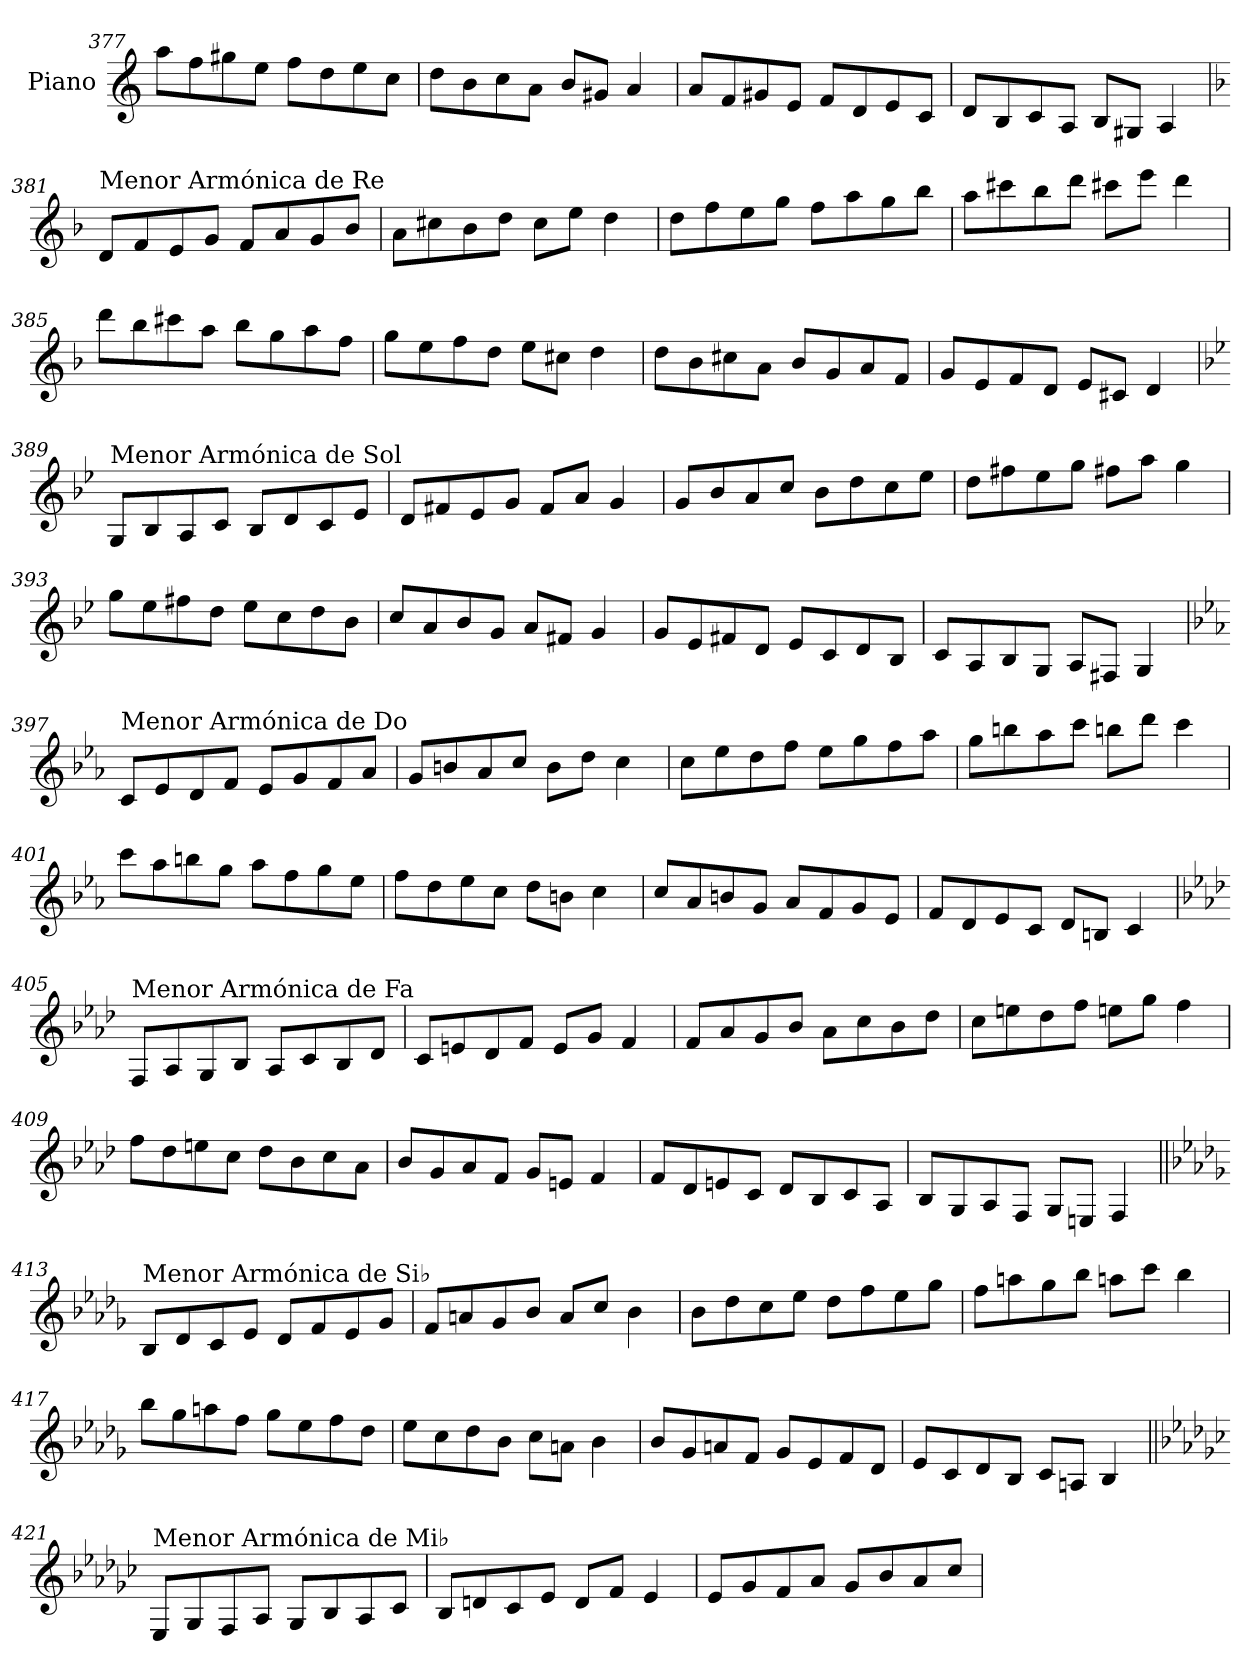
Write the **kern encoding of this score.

**kern
*part1
*staff1
*I"Piano
*I'Pno.
!!LO:LB:g=z
*clefG2
*k[]
=377
8aa\L
8ff\
8gg#X\
8ee\J
8ff\L
8dd\
8ee\
8cc\J
=378
8dd\L
8b\
8cc\
8a\J
8b/L
8g#X/J
4a/
=379
8a/L
8f/
8g#X/
8e/J
8f/L
8d/
8e/
8c/J
=380
8d/L
8B/
8c/
8A/J
8B/L
8G#X/J
4A/
!!LO:LB:g=z
=381
*k[b-]
!LO:TX:a:t=Menor Armónica de Re
8d/L
8f/
8e/
8g/J
8f/L
8a/
8g/
8b-/J
=382
8a\L
8cc#X\
8b-\
8dd\J
8cc#\L
8ee\J
4dd\
=383
8dd\L
8ff\
8ee\
8gg\J
8ff\L
8aa\
8gg\
8bb-\J
=384
8aa\L
8ccc#X\
8bb-\
8ddd\J
8ccc#X\L
8eee\J
4ddd\
!!LO:LB:g=z
=385
8ddd\L
8bb-\
8ccc#X\
8aa\J
8bb-\L
8gg\
8aa\
8ff\J
=386
8gg\L
8ee\
8ff\
8dd\J
8ee\L
8cc#X\J
4dd\
=387
8dd\L
8b-\
8cc#X\
8a\J
8b-/L
8g/
8a/
8f/J
=388
8g/L
8e/
8f/
8d/J
8e/L
8c#X/J
4d/
!!LO:LB:g=z
=389
*k[b-e-]
!LO:TX:a:t=Menor Armónica de Sol
8G/L
8B-/
8A/
8c/J
8B-/L
8d/
8c/
8e-/J
=390
8d/L
8f#X/
8e-/
8g/J
8f#/L
8a/J
4g/
=391
8g/L
8b-/
8a/
8cc/J
8b-\L
8dd\
8cc\
8ee-\J
=392
8dd\L
8ff#X\
8ee-\
8gg\J
8ff#X\L
8aa\J
4gg\
!!LO:LB:g=z
=393
8gg\L
8ee-\
8ff#X\
8dd\J
8ee-\L
8cc\
8dd\
8b-\J
=394
8cc/L
8a/
8b-/
8g/J
8a/L
8f#X/J
4g/
=395
8g/L
8e-/
8f#X/
8d/J
8e-/L
8c/
8d/
8B-/J
=396
8c/L
8A/
8B-/
8G/J
8A/L
8F#X/J
4G/
!!LO:LB:g=z
=397
*k[b-e-a-]
!LO:TX:a:t=Menor Armónica de Do
8c/L
8e-/
8d/
8f/J
8e-/L
8g/
8f/
8a-/J
=398
8g/L
8bn/
8a-/
8cc/J
8b\L
8dd\J
4cc\
=399
8cc\L
8ee-\
8dd\
8ff\J
8ee-\L
8gg\
8ff\
8aa-\J
=400
8gg\L
8bbn\
8aa-\
8ccc\J
8bbn\L
8ddd\J
4ccc\
!!LO:LB:g=z
=401
8ccc\L
8aa-\
8bbn\
8gg\J
8aa-\L
8ff\
8gg\
8ee-\J
=402
8ff\L
8dd\
8ee-\
8cc\J
8dd\L
8bn\J
4cc\
=403
8cc/L
8a-/
8bn/
8g/J
8a-/L
8f/
8g/
8e-/J
=404
8f/L
8d/
8e-/
8c/J
8d/L
8Bn/J
4c/
!!LO:PB:g=z
=405
*k[b-e-a-d-]
!LO:TX:a:t=Menor Armónica de Fa
8F/L
8A-/
8G/
8B-/J
8A-/L
8c/
8B-/
8d-/J
=406
8c/L
8en/
8d-/
8f/J
8e/L
8g/J
4f/
=407
8f/L
8a-/
8g/
8b-/J
8a-\L
8cc\
8b-\
8dd-\J
=408
8cc\L
8een\
8dd-\
8ff\J
8een\L
8gg\J
4ff\
!!LO:LB:g=z
=409
8ff\L
8dd-\
8een\
8cc\J
8dd-\L
8b-\
8cc\
8a-\J
=410
8b-/L
8g/
8a-/
8f/J
8g/L
8en/J
4f/
=411
8f/L
8d-/
8en/
8c/J
8d-/L
8B-/
8c/
8A-/J
=412
8B-/L
8G/
8A-/
8F/J
8G/L
8En/J
4F/
!!LO:LB:g=z
=413||
*k[b-e-a-d-g-]
!LO:TX:a:t=Menor Armónica de Si♭
8B-/L
8d-/
8c/
8e-/J
8d-/L
8f/
8e-/
8g-/J
=414
8f/L
8an/
8g-/
8b-/J
8a/L
8cc/J
4b-\
=415
8b-\L
8dd-\
8cc\
8ee-\J
8dd-\L
8ff\
8ee-\
8gg-\J
=416
8ff\L
8aan\
8gg-\
8bb-\J
8aan\L
8ccc\J
4bb-\
!!LO:LB:g=z
=417
8bb-\L
8gg-\
8aan\
8ff\J
8gg-\L
8ee-\
8ff\
8dd-\J
=418
8ee-\L
8cc\
8dd-\
8b-\J
8cc\L
8an\J
4b-\
=419
8b-/L
8g-/
8an/
8f/J
8g-/L
8e-/
8f/
8d-/J
=420
8e-/L
8c/
8d-/
8B-/J
8c/L
8An/J
4B-/
!!LO:LB:g=z
=421||
*k[b-e-a-d-g-c-]
!LO:TX:a:t=Menor Armónica de Mi♭
8E-/L
8G-/
8F/
8A-/J
8G-/L
8B-/
8A-/
8c-/J
=422
8B-/L
8dn/
8c-/
8e-/J
8d/L
8f/J
4e-/
=423
8e-/L
8g-/
8f/
8a-/J
8g-/L
8b-/
8a-/
8cc-/J
=
*-
